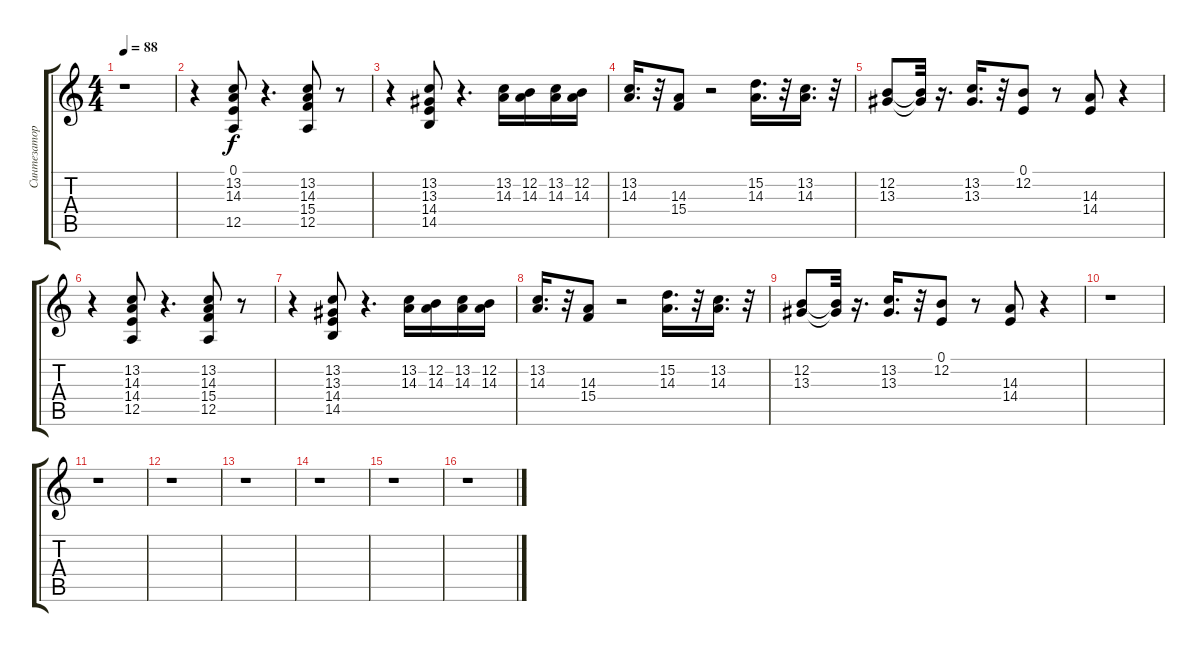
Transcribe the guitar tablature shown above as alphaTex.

\track ("Синтезатор" "Синтезатор") {instrument brasssection}
\staff {score tabs}
\tuning (E4 B3 G3 D3 A2 E2) {hide}
\ts (4 4)
\tempo 88
\clef g2
\ks c
r.1{dy f} |
r.4 (0.1 13.2 14.3 12.5).8 r.4{d} (13.2 14.3 15.4 12.5).8 r.8 |
r.4 (13.2 13.3 14.4 14.5).8 r.4{d} (13.2 14.3).16 (12.2 14.3).16 (13.2 14.3).16 (12.2 14.3).16 |
(13.2 14.3).16{d} r.32 (14.3 15.4).8 r.2 (15.2 14.3).16{d} r.32 (13.2 14.3).16{d} r.32 |
(12.2 13.3).8 (12.2{t} 13.3{t}).32 r.16{d} (13.2 13.3).16{d} r.32 (0.1 12.2).8 r.8 (14.3 14.4).8 r.4 |
r.4 (13.2 14.3 14.4 12.5).8 r.4{d} (13.2 14.3 15.4 12.5).8 r.8 |
r.4 (13.2 13.3 14.4 14.5).8 r.4{d} (13.2 14.3).16 (12.2 14.3).16 (13.2 14.3).16 (12.2 14.3).16 |
(13.2 14.3).16{d} r.32 (14.3 15.4).8 r.2 (15.2 14.3).16{d} r.32 (13.2 14.3).16{d} r.32 |
(12.2 13.3).8 (12.2{t} 13.3{t}).32 r.16{d} (13.2 13.3).16{d} r.32 (0.1 12.2).8 r.8 (14.3 14.4).8 r.4 |
r.1 |
r.1 |
r.1 |
r.1 |
r.1 |
r.1 |
r.1
